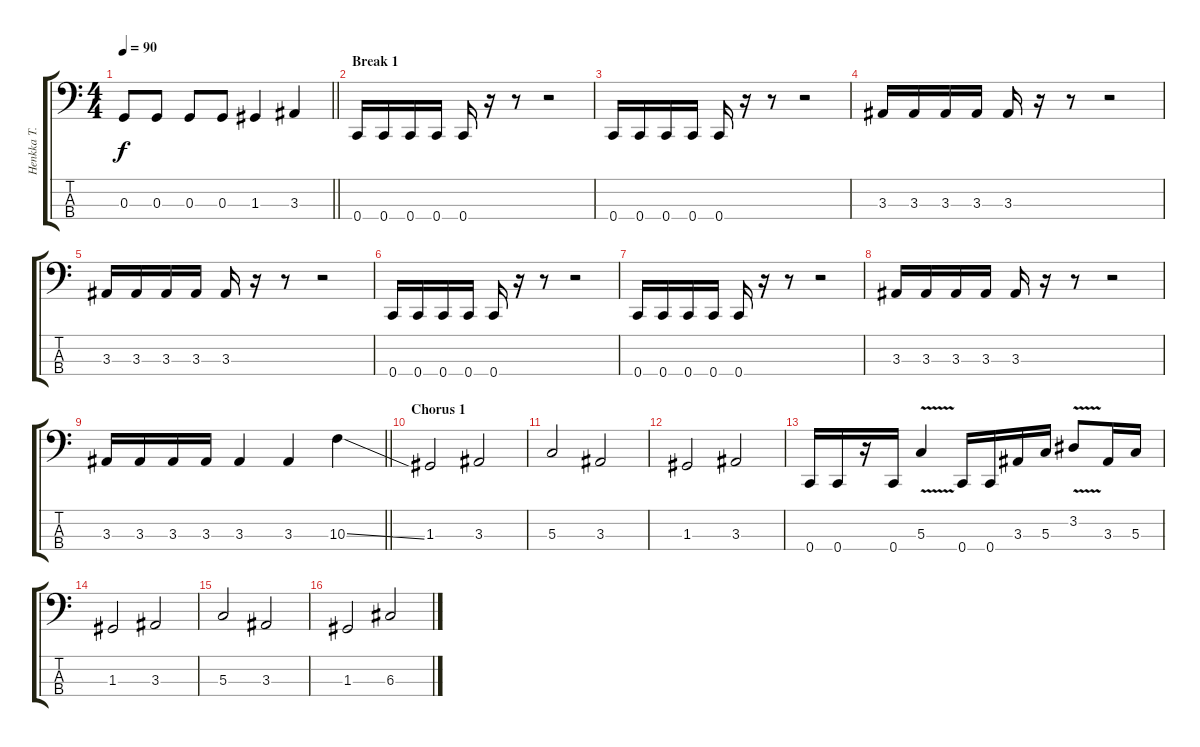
\track ("Henkka T. Blacksmith" "Henkka T. ") {instrument electricbasspick}
\staff {score tabs}
\tuning (F2 C2 G1 C1) {hide}
\ts (4 4)
\tempo 90
\clef f4
\barLineRight lightlight
\ks c
0.3.8{dy f} 0.3.8 0.3.8 0.3.8 1.3.4 3.3.4 |
\section ("" "Break 1")
0.4.16 0.4.16 0.4.16 0.4.16 0.4.16 r.16 r.8 r.2 |
0.4.16 0.4.16 0.4.16 0.4.16 0.4.16 r.16 r.8 r.2 |
3.3.16 3.3.16 3.3.16 3.3.16 3.3.16 r.16 r.8 r.2 |
3.3.16 3.3.16 3.3.16 3.3.16 3.3.16 r.16 r.8 r.2 |
0.4.16 0.4.16 0.4.16 0.4.16 0.4.16 r.16 r.8 r.2 |
0.4.16 0.4.16 0.4.16 0.4.16 0.4.16 r.16 r.8 r.2 |
3.3.16 3.3.16 3.3.16 3.3.16 3.3.16 r.16 r.8 r.2 |
\barLineRight lightlight
3.3.16 3.3.16 3.3.16 3.3.16 3.3.4 3.3.4 10.3{ss}.4 |
\section ("" "Chorus 1")
1.3.2 3.3.2 |
5.3.2 3.3.2 |
1.3.2 3.3.2 |
0.4.16 0.4.16 r.16 0.4.16 5.3{v}.4 0.4.16 0.4.16 3.3.16 5.3.16 3.2{v}.8 3.3.16 5.3.16 |
1.3.2 3.3.2 |
5.3.2 3.3.2 |
1.3.2 6.3.2
